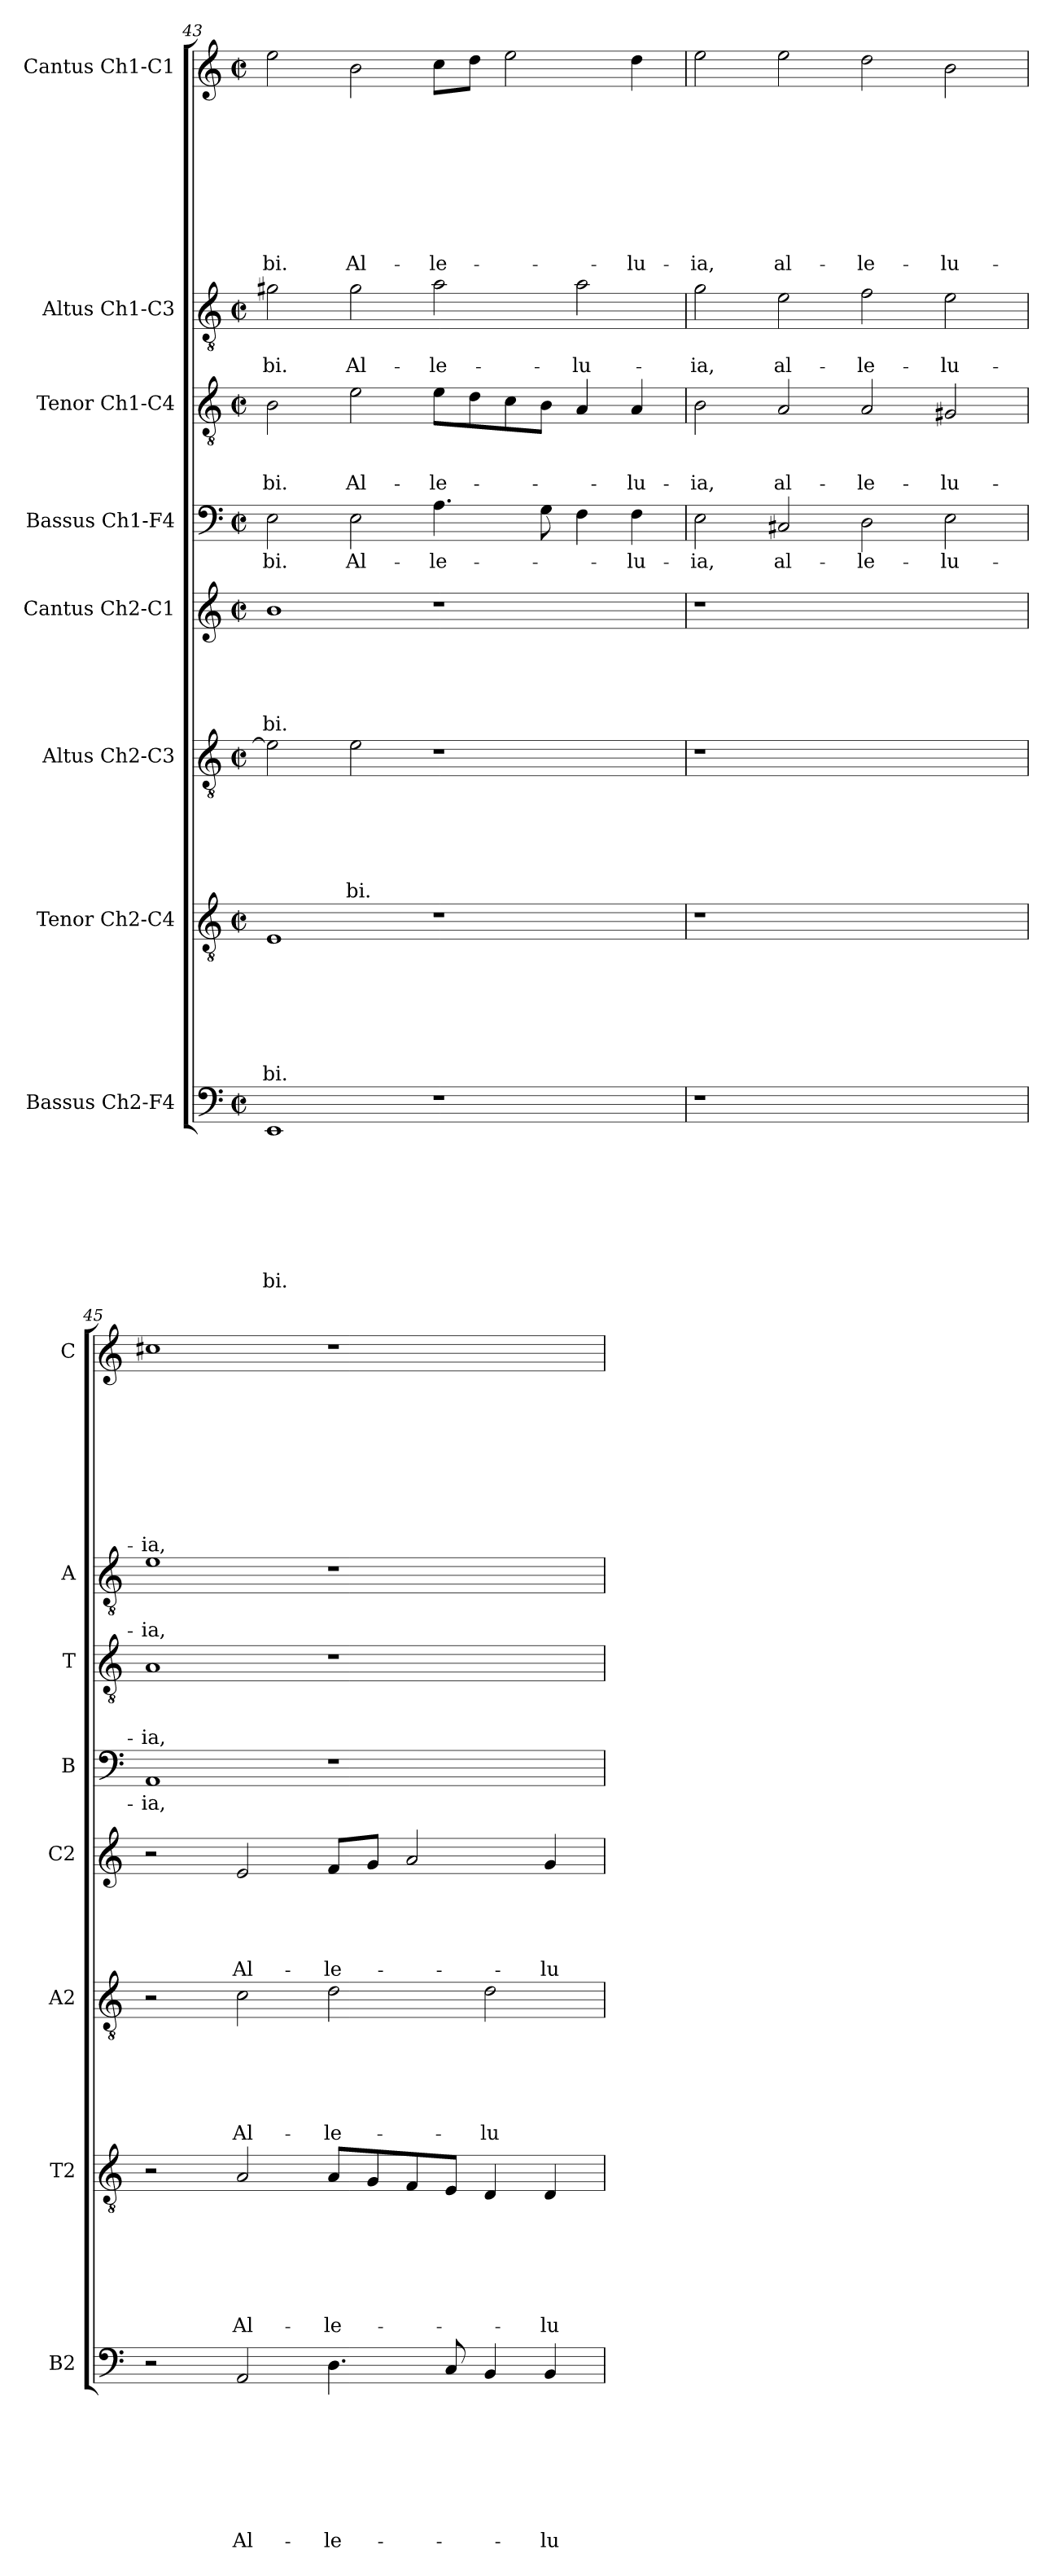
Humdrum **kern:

**kern	**text	**text	**text	**text	**text	**text	**text	**text	**kern	**text	**text	**text	**text	**text	**text	**text	**kern	**text	**text	**text	**text	**text	**text	**kern	**text	**text	**text	**text	**text	**kern	**text	**kern	**text	**text	**text	**kern	**text	**text	**kern	**text	**text	**text	**text	**text	**text	**text	**text	**text
*part8	*part8	*part8	*part8	*part8	*part8	*part8	*part8	*part8	*part7	*part7	*part7	*part7	*part7	*part7	*part7	*part7	*part6	*part6	*part6	*part6	*part6	*part6	*part6	*part5	*part5	*part5	*part5	*part5	*part5	*part4	*part4	*part3	*part3	*part3	*part3	*part2	*part2	*part2	*part1	*part1	*part1	*part1	*part1	*part1	*part1	*part1	*part1	*part1
*staff8	*staff8	*staff8	*staff8	*staff8	*staff8	*staff8	*staff8	*staff8	*staff7	*staff7	*staff7	*staff7	*staff7	*staff7	*staff7	*staff7	*staff6	*staff6	*staff6	*staff6	*staff6	*staff6	*staff6	*staff5	*staff5	*staff5	*staff5	*staff5	*staff5	*staff4	*staff4	*staff3	*staff3	*staff3	*staff3	*staff2	*staff2	*staff2	*staff1	*staff1	*staff1	*staff1	*staff1	*staff1	*staff1	*staff1	*staff1	*staff1
*I"Bassus Ch2-F4	*	*	*	*	*	*	*	*	*I"Tenor Ch2-C4	*	*	*	*	*	*	*	*I"Altus Ch2-C3	*	*	*	*	*	*	*I"Cantus Ch2-C1	*	*	*	*	*	*I"Bassus Ch1-F4	*	*I"Tenor Ch1-C4	*	*	*	*I"Altus Ch1-C3	*	*	*I"Cantus Ch1-C1	*	*	*	*	*	*	*	*	*
*I'B2	*	*	*	*	*	*	*	*	*I'T2	*	*	*	*	*	*	*	*I'A2	*	*	*	*	*	*	*I'C2	*	*	*	*	*	*I'B	*	*I'T	*	*	*	*I'A	*	*	*I'C	*	*	*	*	*	*	*	*	*
*clefF4	*	*	*	*	*	*	*	*	*clefGv2	*	*	*	*	*	*	*	*clefGv2	*	*	*	*	*	*	*clefG2	*	*	*	*	*	*clefF4	*	*clefGv2	*	*	*	*clefGv2	*	*	*clefG2	*	*	*	*	*	*	*	*	*
*k[]	*	*	*	*	*	*	*	*	*k[]	*	*	*	*	*	*	*	*k[]	*	*	*	*	*	*	*k[]	*	*	*	*	*	*k[]	*	*k[]	*	*	*	*k[]	*	*	*k[]	*	*	*	*	*	*	*	*	*
*C:	*	*	*	*	*	*	*	*	*C:	*	*	*	*	*	*	*	*C:	*	*	*	*	*	*	*C:	*	*	*	*	*	*C:	*	*C:	*	*	*	*C:	*	*	*C:	*	*	*	*	*	*	*	*	*
*M2/2	*	*	*	*	*	*	*	*	*M2/2	*	*	*	*	*	*	*	*M2/2	*	*	*	*	*	*	*M2/2	*	*	*	*	*	*M2/2	*	*M2/2	*	*	*	*M2/2	*	*	*M2/2	*	*	*	*	*	*	*	*	*
*met(c|)	*	*	*	*	*	*	*	*	*met(c|)	*	*	*	*	*	*	*	*met(c|)	*	*	*	*	*	*	*met(c|)	*	*	*	*	*	*met(c|)	*	*met(c|)	*	*	*	*met(c|)	*	*	*met(c|)	*	*	*	*	*	*	*	*	*
=43	=43	=43	=43	=43	=43	=43	=43	=43	=43	=43	=43	=43	=43	=43	=43	=43	=43	=43	=43	=43	=43	=43	=43	=43	=43	=43	=43	=43	=43	=43	=43	=43	=43	=43	=43	=43	=43	=43	=43	=43	=43	=43	=43	=43	=43	=43	=43	=43
!	!	!	!	!	!	!	!	!LO:LY:b	!	!	!	!	!	!	!	!LO:LY:b	!	!	!	!	!	!	!	!	!	!	!	!	!LO:LY:b	!	!LO:LY:b	!	!	!	!LO:LY:b	!	!	!LO:LY:b	!	!	!	!	!	!	!	!	!	!LO:LY:b
1EE	.	.	.	.	.	.	.	-bi.	1E	.	.	.	.	.	.	-bi.	2e\]	.	.	.	.	.	.	1b	.	.	.	.	-bi.	2E\	-bi.	2B\	.	.	-bi.	2g#X\	.	-bi.	2ee\	.	.	.	.	.	.	.	.	-bi.
!	!	!	!	!	!	!	!	!	!	!	!	!	!	!	!	!	!	!	!	!	!	!	!LO:LY:b	!	!	!	!	!	!	!	!LO:LY:b	!	!	!	!LO:LY:b	!	!	!LO:LY:b	!	!	!	!	!	!	!	!	!	!LO:LY:b
.	.	.	.	.	.	.	.	.	.	.	.	.	.	.	.	.	2e\	.	.	.	.	.	-bi.	.	.	.	.	.	.	2E\	Al-	2e\	.	.	Al-	2g#\	.	Al-	2b\	.	.	.	.	.	.	.	.	Al-
!	!	!	!	!	!	!	!	!	!	!	!	!	!	!	!	!	!	!	!	!	!	!	!	!	!	!	!	!	!	!	!LO:LY:b	!	!	!	!LO:LY:b	!	!	!LO:LY:b	!	!	!	!	!	!	!	!	!	!LO:LY:b
1r	.	.	.	.	.	.	.	.	1r	.	.	.	.	.	.	.	1r	.	.	.	.	.	.	1r	.	.	.	.	.	4.A\	-le-	8e\L	.	.	-le-	2a\	.	-le-	8cc\L	.	.	.	.	.	.	.	.	-le-
.	.	.	.	.	.	.	.	.	.	.	.	.	.	.	.	.	.	.	.	.	.	.	.	.	.	.	.	.	.	.	.	8d\	.	.	.	.	.	.	8dd\J	.	.	.	.	.	.	.	.	.
.	.	.	.	.	.	.	.	.	.	.	.	.	.	.	.	.	.	.	.	.	.	.	.	.	.	.	.	.	.	.	.	8c\	.	.	.	.	.	.	2ee\	.	.	.	.	.	.	.	.	.
.	.	.	.	.	.	.	.	.	.	.	.	.	.	.	.	.	.	.	.	.	.	.	.	.	.	.	.	.	.	8G\	.	8B\J	.	.	.	.	.	.	.	.	.	.	.	.	.	.	.	.
!	!	!	!	!	!	!	!	!	!	!	!	!	!	!	!	!	!	!	!	!	!	!	!	!	!	!	!	!	!	!	!	!	!	!	!	!	!	!LO:LY:b	!	!	!	!	!	!	!	!	!	!
.	.	.	.	.	.	.	.	.	.	.	.	.	.	.	.	.	.	.	.	.	.	.	.	.	.	.	.	.	.	4F\	.	4A/	.	.	.	2a\	.	-lu-	.	.	.	.	.	.	.	.	.	.
!	!	!	!	!	!	!	!	!	!	!	!	!	!	!	!	!	!	!	!	!	!	!	!	!	!	!	!	!	!	!	!LO:LY:b	!	!	!	!LO:LY:b	!	!	!	!	!	!	!	!	!	!	!	!	!LO:LY:b
.	.	.	.	.	.	.	.	.	.	.	.	.	.	.	.	.	.	.	.	.	.	.	.	.	.	.	.	.	.	4F\	-lu-	4A/	.	.	-lu-	.	.	.	4dd\	.	.	.	.	.	.	.	.	-lu-
!!LO:PB:g=z
=44	=44	=44	=44	=44	=44	=44	=44	=44	=44	=44	=44	=44	=44	=44	=44	=44	=44	=44	=44	=44	=44	=44	=44	=44	=44	=44	=44	=44	=44	=44	=44	=44	=44	=44	=44	=44	=44	=44	=44	=44	=44	=44	=44	=44	=44	=44	=44	=44
!	!	!	!	!	!	!	!	!	!	!	!	!	!	!	!	!	!	!	!	!	!	!	!	!	!	!	!	!	!	!	!LO:LY:b	!	!	!	!LO:LY:b	!	!	!LO:LY:b	!	!	!	!	!	!	!	!	!	!LO:LY:b
1r	.	.	.	.	.	.	.	.	1r	.	.	.	.	.	.	.	1r	.	.	.	.	.	.	1r	.	.	.	.	.	2E\	-ia,	2B\	.	.	-ia,	2g\	.	-ia,	2ee\	.	.	.	.	.	.	.	.	-ia,
!	!	!	!	!	!	!	!	!	!	!	!	!	!	!	!	!	!	!	!	!	!	!	!	!	!	!	!	!	!	!	!LO:LY:b	!	!	!	!LO:LY:b	!	!	!LO:LY:b	!	!	!	!	!	!	!	!	!	!LO:LY:b
.	.	.	.	.	.	.	.	.	.	.	.	.	.	.	.	.	.	.	.	.	.	.	.	.	.	.	.	.	.	2C#X/	al-	2A/	.	.	al-	2e\	.	al-	2ee\	.	.	.	.	.	.	.	.	al-
!	!	!	!	!	!	!	!	!	!	!	!	!	!	!	!	!	!	!	!	!	!	!	!	!	!	!	!	!	!	!	!LO:LY:b	!	!	!	!LO:LY:b	!	!	!LO:LY:b	!	!	!	!	!	!	!	!	!	!LO:LY:b
1ryy	.	.	.	.	.	.	.	.	1ryy	.	.	.	.	.	.	.	1ryy	.	.	.	.	.	.	1ryy	.	.	.	.	.	2D\	-le-	2A/	.	.	-le-	2f\	.	-le-	2dd\	.	.	.	.	.	.	.	.	-le-
!	!	!	!	!	!	!	!	!	!	!	!	!	!	!	!	!	!	!	!	!	!	!	!	!	!	!	!	!	!	!	!LO:LY:b	!	!	!	!LO:LY:b	!	!	!LO:LY:b	!	!	!	!	!	!	!	!	!	!LO:LY:b
.	.	.	.	.	.	.	.	.	.	.	.	.	.	.	.	.	.	.	.	.	.	.	.	.	.	.	.	.	.	2E\	-lu-	2G#X/	.	.	-lu-	2e\	.	-lu-	2b\	.	.	.	.	.	.	.	.	-lu-
=45	=45	=45	=45	=45	=45	=45	=45	=45	=45	=45	=45	=45	=45	=45	=45	=45	=45	=45	=45	=45	=45	=45	=45	=45	=45	=45	=45	=45	=45	=45	=45	=45	=45	=45	=45	=45	=45	=45	=45	=45	=45	=45	=45	=45	=45	=45	=45	=45
!	!	!	!	!	!	!	!	!	!	!	!	!	!	!	!	!	!	!	!	!	!	!	!	!	!	!	!	!	!	!	!LO:LY:b	!	!	!	!LO:LY:b	!	!	!LO:LY:b	!	!	!	!	!	!	!	!	!	!LO:LY:b
2r	.	.	.	.	.	.	.	.	2r	.	.	.	.	.	.	.	2r	.	.	.	.	.	.	2r	.	.	.	.	.	1AA	-ia,	1A	.	.	-ia,	1e	.	-ia,	1cc#X	.	.	.	.	.	.	.	.	-ia,
!	!	!	!	!	!	!	!	!LO:LY:b	!	!	!	!	!	!	!	!LO:LY:b	!	!	!	!	!	!	!LO:LY:b	!	!	!	!	!	!LO:LY:b	!	!	!	!	!	!	!	!	!	!	!	!	!	!	!	!	!	!	!
2AA/	.	.	.	.	.	.	.	Al-	2A/	.	.	.	.	.	.	Al-	2c\	.	.	.	.	.	Al-	2e/	.	.	.	.	Al-	.	.	.	.	.	.	.	.	.	.	.	.	.	.	.	.	.	.	.
!	!	!	!	!	!	!	!	!LO:LY:b	!	!	!	!	!	!	!	!LO:LY:b	!	!	!	!	!	!	!LO:LY:b	!	!	!	!	!	!LO:LY:b	!	!	!	!	!	!	!	!	!	!	!	!	!	!	!	!	!	!	!
4.D\	.	.	.	.	.	.	.	-le-	8A/L	.	.	.	.	.	.	-le-	2d\	.	.	.	.	.	-le-	8f/L	.	.	.	.	-le-	1r	.	1r	.	.	.	1r	.	.	1r	.	.	.	.	.	.	.	.	.
.	.	.	.	.	.	.	.	.	8G/	.	.	.	.	.	.	.	.	.	.	.	.	.	.	8g/J	.	.	.	.	.	.	.	.	.	.	.	.	.	.	.	.	.	.	.	.	.	.	.	.
.	.	.	.	.	.	.	.	.	8F/	.	.	.	.	.	.	.	.	.	.	.	.	.	.	2a/	.	.	.	.	.	.	.	.	.	.	.	.	.	.	.	.	.	.	.	.	.	.	.	.
8C/	.	.	.	.	.	.	.	.	8E/J	.	.	.	.	.	.	.	.	.	.	.	.	.	.	.	.	.	.	.	.	.	.	.	.	.	.	.	.	.	.	.	.	.	.	.	.	.	.	.
!	!	!	!	!	!	!	!	!	!	!	!	!	!	!	!	!	!	!	!	!	!	!	!LO:LY:b	!	!	!	!	!	!	!	!	!	!	!	!	!	!	!	!	!	!	!	!	!	!	!	!	!
4BB/	.	.	.	.	.	.	.	.	4D/	.	.	.	.	.	.	.	2d\	.	.	.	.	.	-lu-	.	.	.	.	.	.	.	.	.	.	.	.	.	.	.	.	.	.	.	.	.	.	.	.	.
!	!	!	!	!	!	!	!	!LO:LY:b	!	!	!	!	!	!	!	!LO:LY:b	!	!	!	!	!	!	!	!	!	!	!	!	!LO:LY:b	!	!	!	!	!	!	!	!	!	!	!	!	!	!	!	!	!	!	!
4BB/	.	.	.	.	.	.	.	-lu-	4D/	.	.	.	.	.	.	-lu-	.	.	.	.	.	.	.	4g/	.	.	.	.	-lu-	.	.	.	.	.	.	.	.	.	.	.	.	.	.	.	.	.	.	.
=	=	=	=	=	=	=	=	=	=	=	=	=	=	=	=	=	=	=	=	=	=	=	=	=	=	=	=	=	=	=	=	=	=	=	=	=	=	=	=	=	=	=	=	=	=	=	=	=
*-	*-	*-	*-	*-	*-	*-	*-	*-	*-	*-	*-	*-	*-	*-	*-	*-	*-	*-	*-	*-	*-	*-	*-	*-	*-	*-	*-	*-	*-	*-	*-	*-	*-	*-	*-	*-	*-	*-	*-	*-	*-	*-	*-	*-	*-	*-	*-	*-
